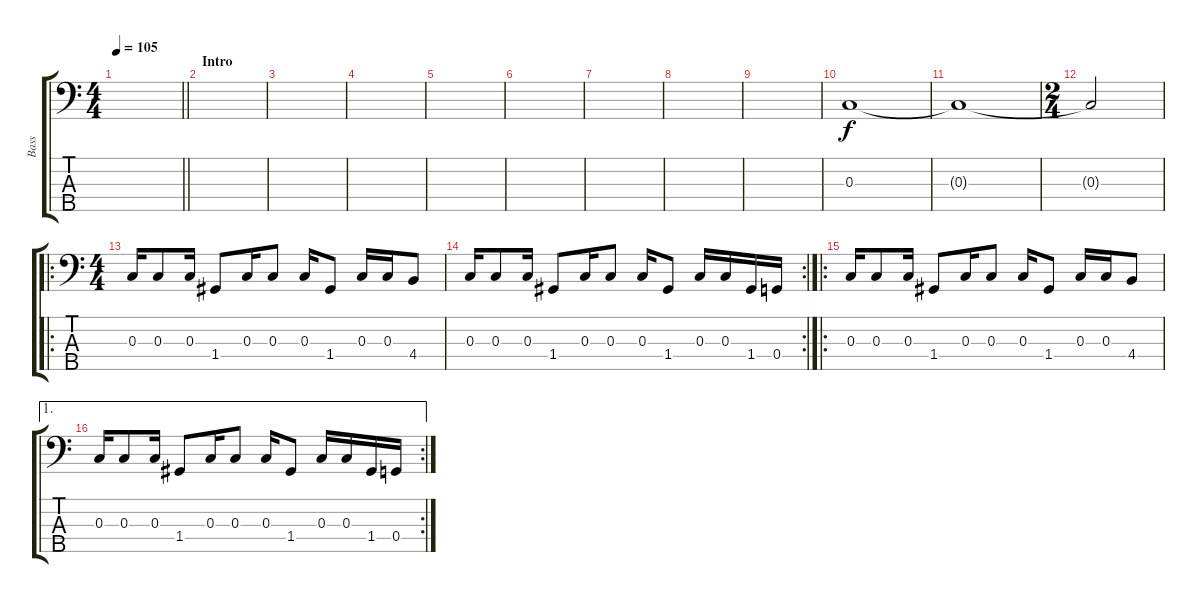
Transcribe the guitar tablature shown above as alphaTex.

\track ("Bass" "Bass") {instrument electricbassfinger}
\staff {score tabs}
\tuning (A2 F2 C2 G1 D1) {hide}
\ts (4 4)
\tempo 105
\clef f4
\barLineRight lightlight
\ks c
|
\section ("" "Intro")
|
|
|
|
|
|
|
|
0.3.1 |
0.3{t}.1 |
\ts (2 4)
0.3{t}.2 |
\ro
\ts (4 4)
0.3.16 0.3.8 0.3.16 1.4.8 0.3.16 0.3.8 0.3.16 1.4.8 0.3.16 0.3.16 4.4.8 |
\rc 2
0.3.16 0.3.8 0.3.16 1.4.8 0.3.16 0.3.8 0.3.16 1.4.8 0.3.16 0.3.16 1.4.16 0.4.16 |
\ro
0.3.16 0.3.8 0.3.16 1.4.8 0.3.16 0.3.8 0.3.16 1.4.8 0.3.16 0.3.16 4.4.8 |
\ae 1
\rc 2
0.3.16 0.3.8 0.3.16 1.4.8 0.3.16 0.3.8 0.3.16 1.4.8 0.3.16 0.3.16 1.4.16 0.4.16
